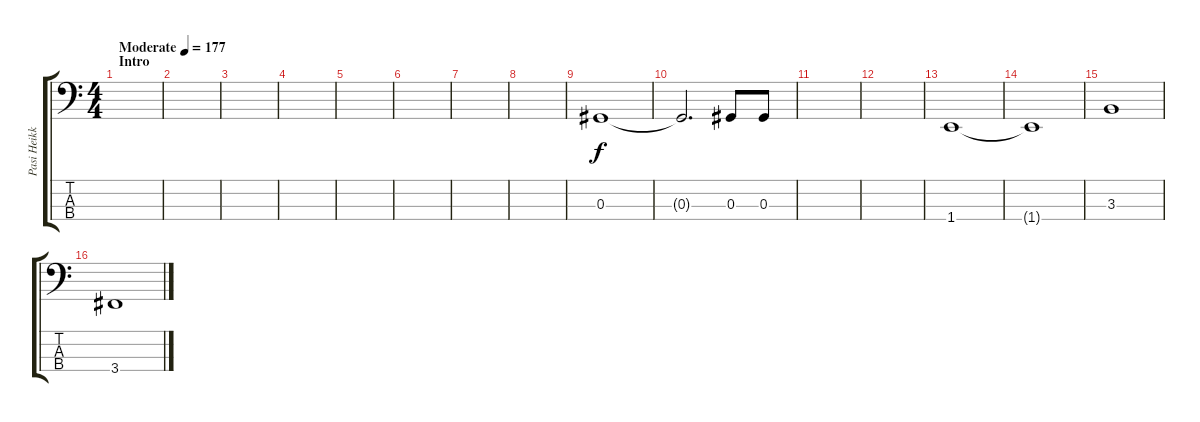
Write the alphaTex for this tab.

\track ("Pasi Heikkilä " "Pasi Heikk") {instrument electricbassfinger}
\staff {score tabs}
\tuning (Gb2 Db2 Ab1 Eb1) {hide}
\ts (4 4)
\section ("" "Intro")
\tempo (177 "Moderate")
\clef f4
\ks c
|
|
|
|
|
|
|
|
0.3.1 |
0.3{t}.2{d} 0.3.8 0.3.8 |
|
|
1.4.1 |
1.4{t}.1 |
3.3.1 |
3.4.1
